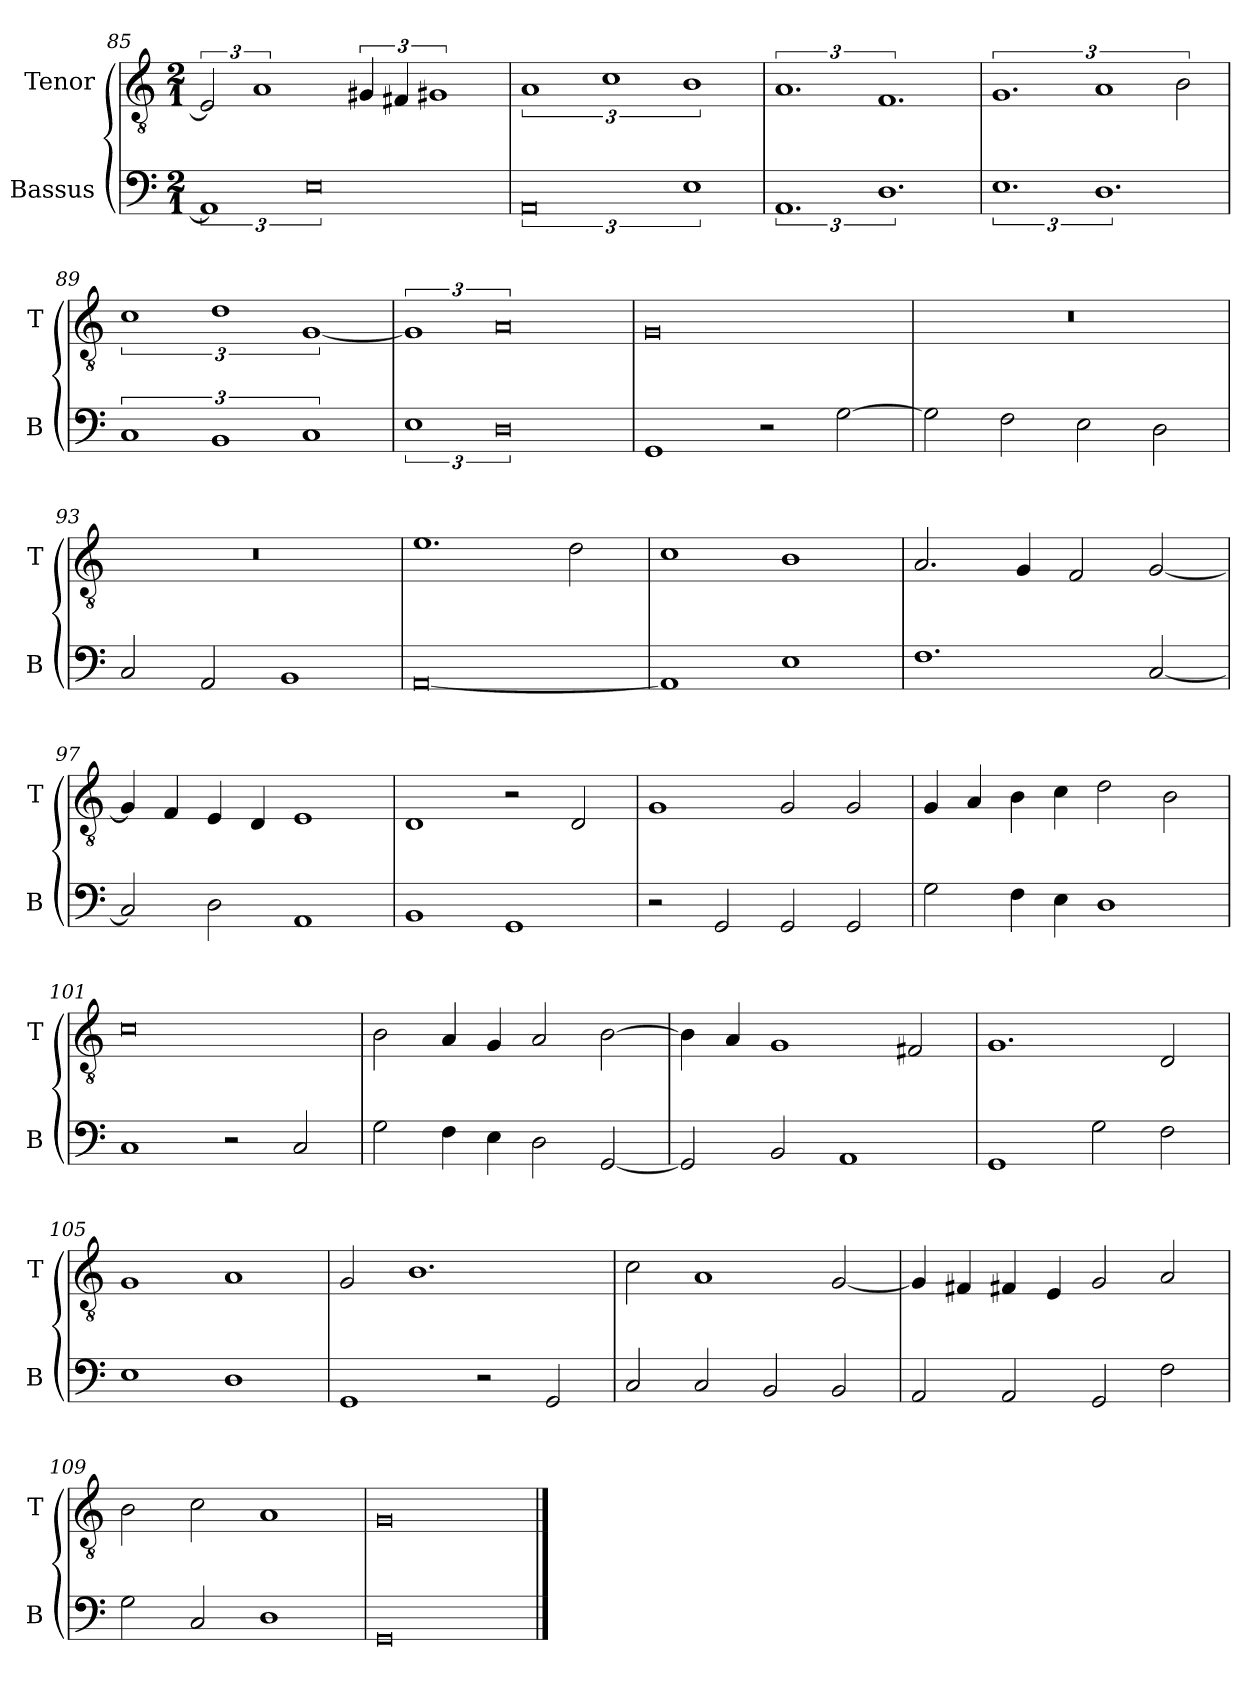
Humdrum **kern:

**kern	**kern
*part2	*part1
*staff2	*staff1
*I"Bassus	*I"Tenor
*I'B	*I'T
*clefF4	*clefGv2
*k[]	*k[]
*M2/1	*M2/1
=85	=85
3%2AA]	3E/]
.	3%2A
3%4E	.
.	6G#X/
.	6F#X/
.	3%2G#X
=86	=86
3%4AA	3%2A
.	3%2c
3%2E	3%2B
=87	=87
3%2.AA	3%2.A
3%2.D	3%2.F
=88	=88
3%2.E	3%2.G
3%2.D	3%2A
.	3B\
=89	=89
3%2C	3%2c
3%2BB	3%2d
3%2C	[3%2G
=90	=90
3%2E	3%2G]
3%4D	3%4A
=91	=91
1GG	0G
2r	.
[2G\	.
=92	=92
2G\]	0r
2F\	.
2E\	.
2D\	.
=93	=93
2C/	0r
2AA/	.
1BB	.
=94	=94
[0AA	1.e
.	2d\
=95	=95
1AA]	1c
1E	1B
=96	=96
1.F	2.A/
.	4G/
.	2F/
[2C/	[2G/
=97	=97
2C/]	4G/]
.	4F/
2D\	4E/
.	4D/
1AA	1E
=98	=98
1BB	1D
1GG	2r
.	2D/
=99	=99
2r	1G
2GG/	.
2GG/	2G/
2GG/	2G/
=100	=100
2G\	4G/
.	4A/
4F\	4B\
4E\	4c\
1D	2d\
.	2B\
=101	=101
1C	0c
2r	.
2C/	.
=102	=102
2G\	2B\
4F\	4A/
4E\	4G/
2D\	2A/
[2GG/	[2B\
=103	=103
2GG/]	4B\]
.	4A/
2BB/	1G
1AA	.
.	2F#X/
=104	=104
1GG	1.G
2G\	.
2F\	2D/
=105	=105
1E	1G
1D	1A
=106	=106
1GG	2G/
.	1.B
2r	.
2GG/	.
=107	=107
2C/	2c\
2C/	1A
2BB/	.
2BB/	[2G/
=108	=108
2AA/	4G/]
.	4F#X/
2AA/	4F#X/
.	4E/
2GG/	2G/
2F\	2A/
=109	=109
2G\	2B\
2C/	2c\
1D	1A
=110	=110
0GG	0G
==	==
*-	*-
